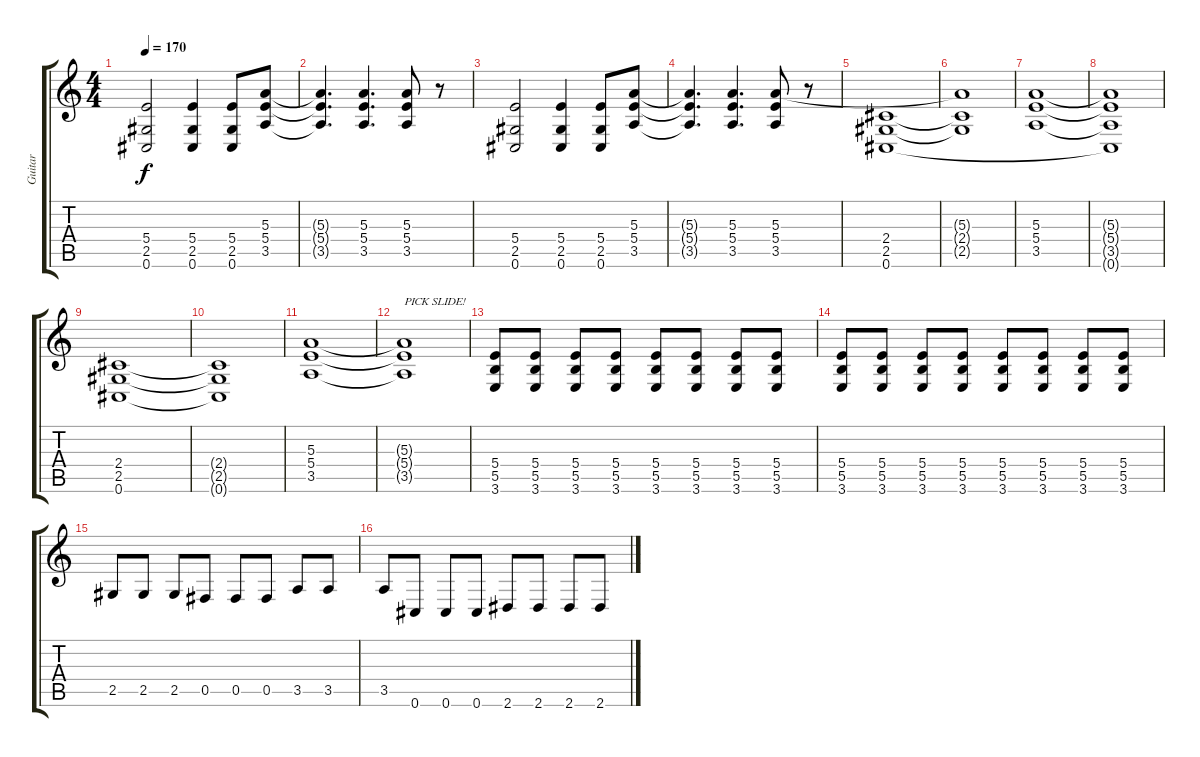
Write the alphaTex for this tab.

\track ("Guitar" "Guitar") {instrument distortionguitar}
\staff {score tabs}
\tuning (Db4 Ab3 E3 B2 Gb2 Db2) {hide}
\ts (4 4)
\tempo 170
\clef g2
\ks c
(5.4 2.5 0.6).2{dy f} (5.4 2.5 0.6).4 (5.4 2.5 0.6).8 (5.3 5.4 3.5).8 |
(5.3{t} 5.4{t} 3.5{t}).4{d} (5.3 5.4 3.5).4{d} (5.3 5.4 3.5).8 r.8 |
(5.4 2.5 0.6).2 (5.4 2.5 0.6).4 (5.4 2.5 0.6).8 (5.3 5.4 3.5).8 |
(5.3{t} 5.4{t} 3.5{t}).4{d} (5.3 5.4 3.5).4{d} (5.3 5.4 3.5).8 r.8 |
(2.4 2.5 0.6).1{volume 5} |
(5.3{t} 2.4{t} 2.5{t}).1 |
(5.3 5.4 3.5).1{volume 5} |
(5.3{t} 5.4{t} 3.5{t} 0.6{t}).1 |
(2.4 2.5 0.6).1{volume 11} |
(2.4{t} 2.5{t} 0.6{t}).1 |
(5.3 5.4 3.5).1{volume 5} |
(5.3{t} 5.4{t} 3.5{t}).1{txt "PICK SLIDE!"} |
(5.4 5.5 3.6).8{volume 13} (5.4 5.5 3.6).8 (5.4 5.5 3.6).8 (5.4 5.5 3.6).8 (5.4 5.5 3.6).8 (5.4 5.5 3.6).8 (5.4 5.5 3.6).8 (5.4 5.5 3.6).8 |
(5.4 5.5 3.6).8 (5.4 5.5 3.6).8 (5.4 5.5 3.6).8 (5.4 5.5 3.6).8 (5.4 5.5 3.6).8 (5.4 5.5 3.6).8 (5.4 5.5 3.6).8 (5.4 5.5 3.6).8 |
2.5.8 2.5.8 2.5.8 0.5.8 0.5.8 0.5.8 3.5.8 3.5.8 |
3.5.8 0.6.8 0.6.8 0.6.8 2.6.8 2.6.8 2.6.8 2.6.8
